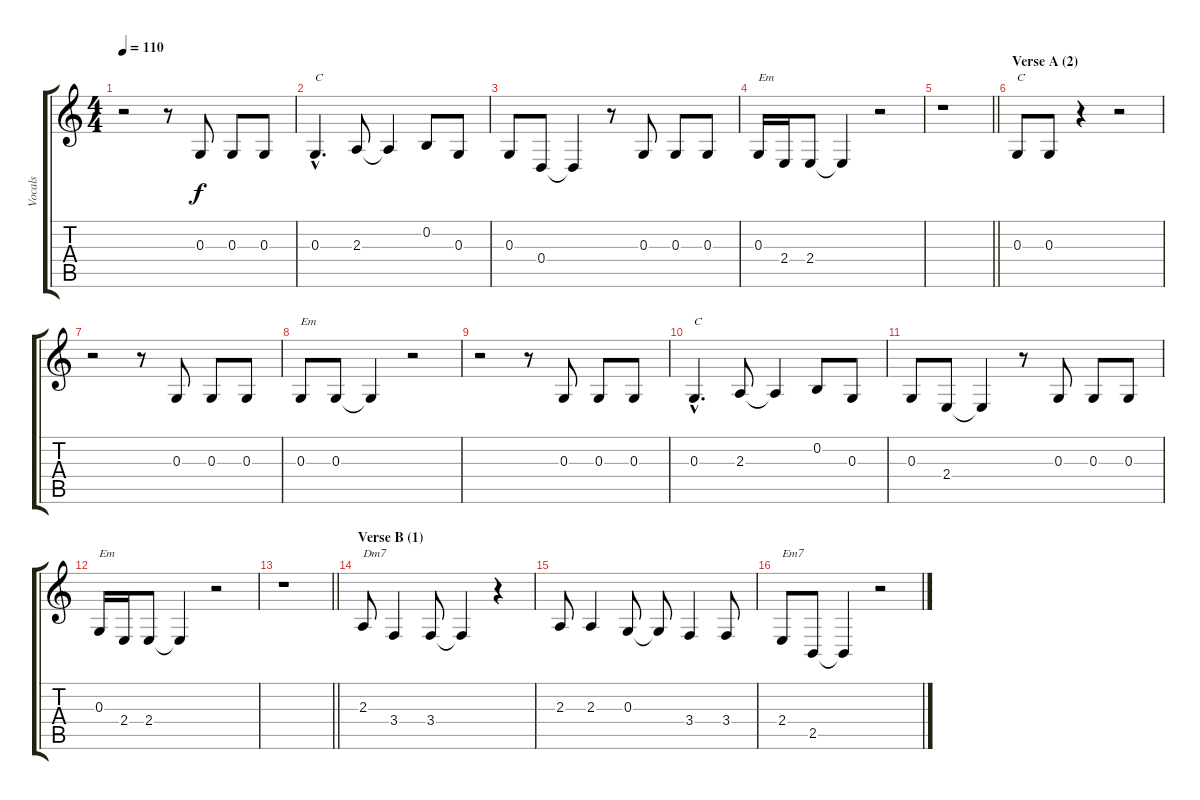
\track ("Vocals" "Vocals") {instrument sopranosax}
\staff {score tabs}
\tuning (E4 B3 G3 D3 A2 E2) {hide}
\ts (4 4)
\tempo 110
\clef g2
\ks c
r.2{dy f} r.8 0.3.8 0.3.8 0.3.8 |
0.3{hac}.4{d txt "C"} 2.3.8 2.3{t}.4 0.2.8 0.3.8 |
0.3.8 0.4.8 0.4{t}.4 r.8 0.3.8 0.3.8 0.3.8 |
0.3.16{txt "Em"} 2.4.16 2.4.8 2.4{t}.4 r.2 |
\barLineRight lightlight
r.1 |
\section ("" "Verse A (2)")
0.3.8{txt "C"} 0.3.8 r.4 r.2 |
r.2 r.8 0.3.8 0.3.8 0.3.8 |
0.3.8{txt "Em"} 0.3.8 0.3{t}.4 r.2 |
r.2 r.8 0.3.8 0.3.8 0.3.8 |
0.3{hac}.4{d txt "C"} 2.3.8 2.3{t}.4 0.2.8 0.3.8 |
0.3.8 2.4.8 2.4{t}.4 r.8 0.3.8 0.3.8 0.3.8 |
0.3.16{txt "Em"} 2.4.16 2.4.8 2.4{t}.4 r.2 |
\barLineRight lightlight
r.1 |
\section ("" "Verse B (1)")
2.3.8{txt "Dm7"} 3.4.4 3.4.8 3.4{t}.4 r.4 |
2.3.8 2.3.4 0.3.8 0.3{t}.8 3.4.4 3.4.8 |
2.4.8{txt "Em7"} 2.5.8 2.5{t}.4 r.2
